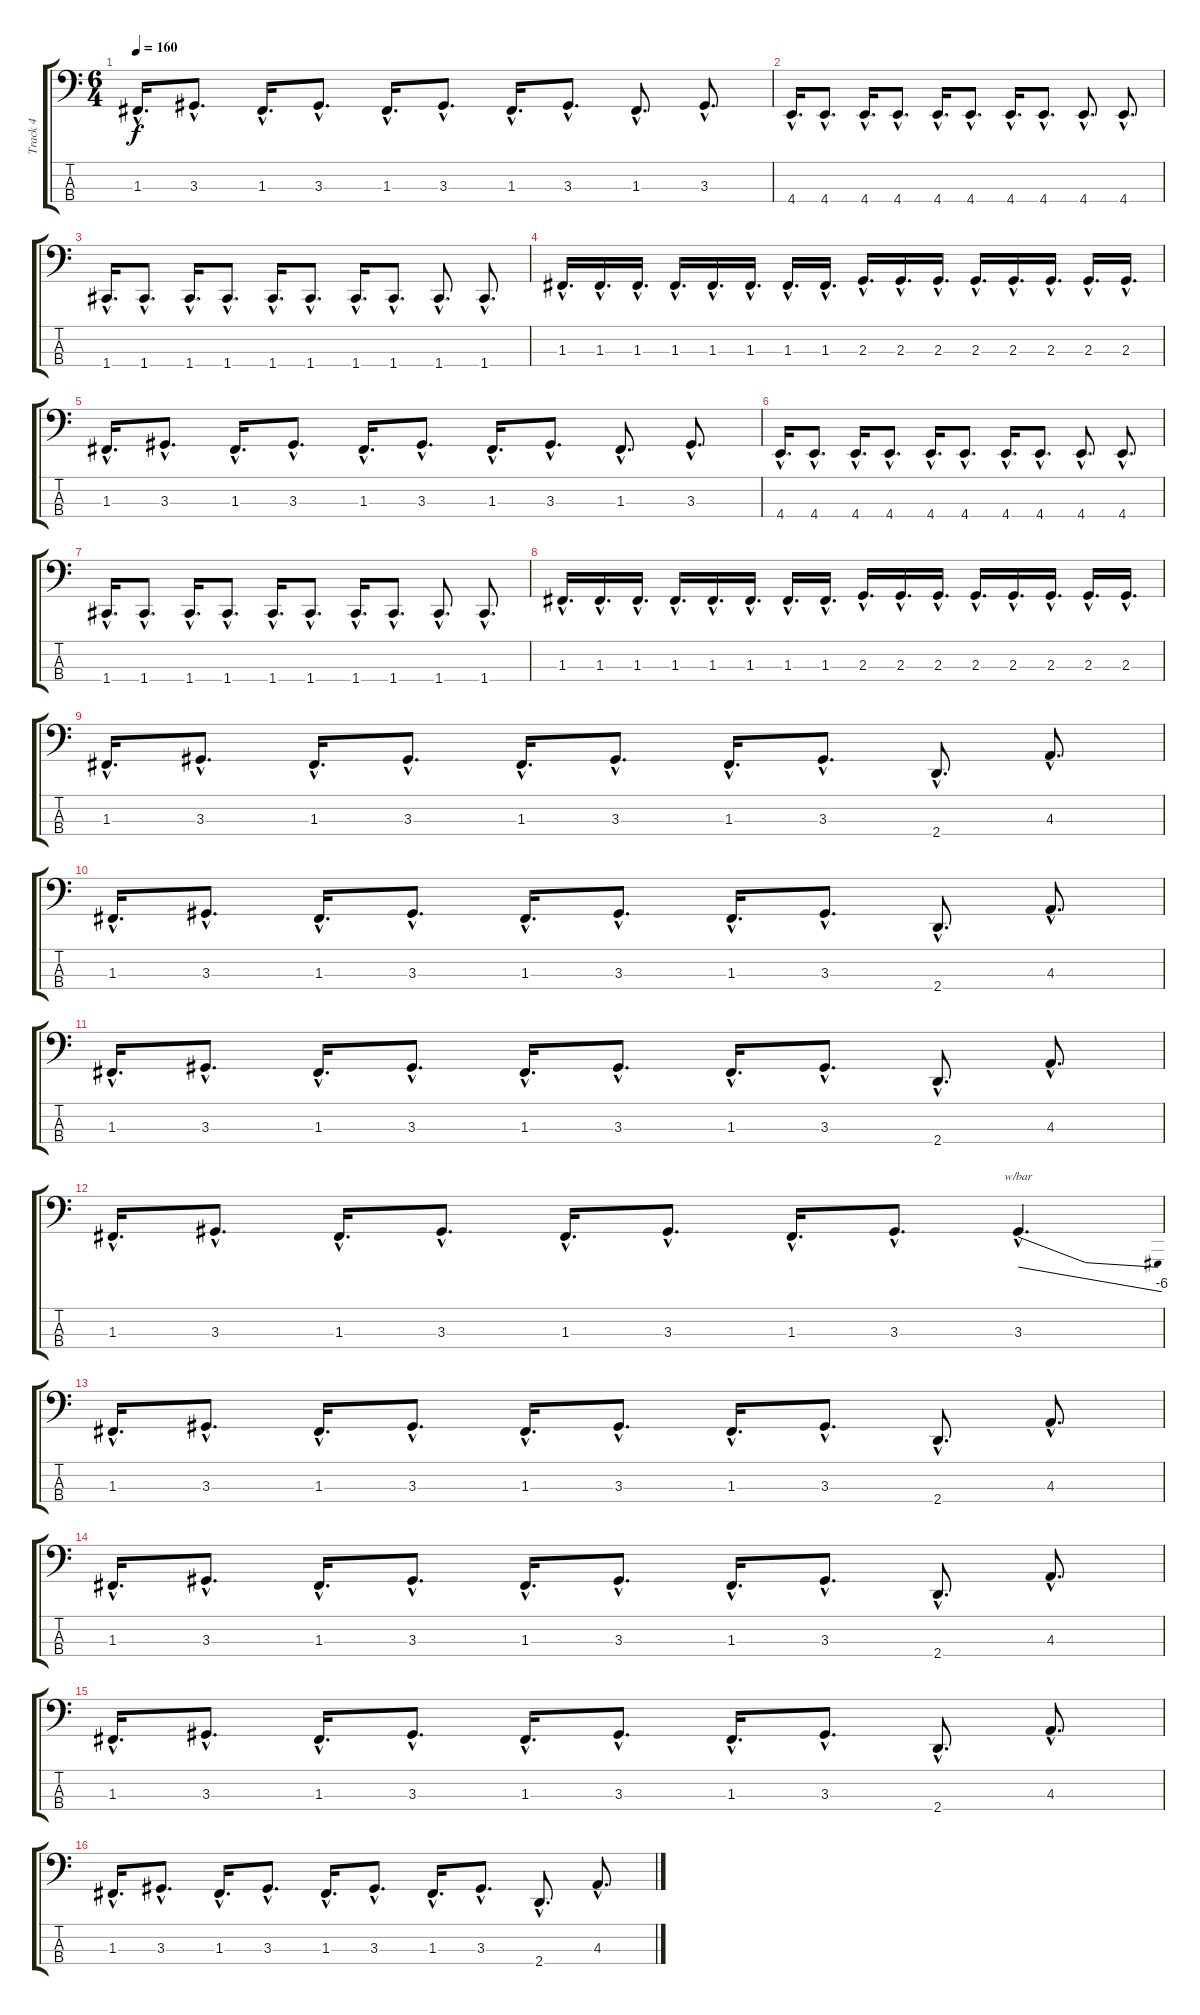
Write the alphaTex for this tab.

\track ("Track 4" "Track 4") {instrument electricbasspick}
\staff {score tabs}
\tuning (Eb2 Bb1 F1 C1) {hide}
\ts (6 4)
\tempo 160
\clef f4
\ks c
1.3{hac}.16{d dy f} 3.3{hac}.8{d} 1.3{hac}.16{d} 3.3{hac}.8{d} 1.3{hac}.16{d} 3.3{hac}.8{d} 1.3{hac}.16{d} 3.3{hac}.8{d} 1.3{hac}.8{d} 3.3{hac}.8{d} |
4.4{hac}.16{d} 4.4{hac}.8{d} 4.4{hac}.16{d} 4.4{hac}.8{d} 4.4{hac}.16{d} 4.4{hac}.8{d} 4.4{hac}.16{d} 4.4{hac}.8{d} 4.4{hac}.8{d} 4.4{hac}.8{d} |
1.4{hac}.16{d} 1.4{hac}.8{d} 1.4{hac}.16{d} 1.4{hac}.8{d} 1.4{hac}.16{d} 1.4{hac}.8{d} 1.4{hac}.16{d} 1.4{hac}.8{d} 1.4{hac}.8{d} 1.4{hac}.8{d} |
1.3{hac}.16{d} 1.3{hac}.16{d} 1.3{hac}.16{d} 1.3{hac}.16{d} 1.3{hac}.16{d} 1.3{hac}.16{d} 1.3{hac}.16{d} 1.3{hac}.16{d} 2.3{hac}.16{d} 2.3{hac}.16{d} 2.3{hac}.16{d} 2.3{hac}.16{d} 2.3{hac}.16{d} 2.3{hac}.16{d} 2.3{hac}.16{d} 2.3{hac}.16{d} |
1.3{hac}.16{d} 3.3{hac}.8{d} 1.3{hac}.16{d} 3.3{hac}.8{d} 1.3{hac}.16{d} 3.3{hac}.8{d} 1.3{hac}.16{d} 3.3{hac}.8{d} 1.3{hac}.8{d} 3.3{hac}.8{d} |
4.4{hac}.16{d} 4.4{hac}.8{d} 4.4{hac}.16{d} 4.4{hac}.8{d} 4.4{hac}.16{d} 4.4{hac}.8{d} 4.4{hac}.16{d} 4.4{hac}.8{d} 4.4{hac}.8{d} 4.4{hac}.8{d} |
1.4{hac}.16{d} 1.4{hac}.8{d} 1.4{hac}.16{d} 1.4{hac}.8{d} 1.4{hac}.16{d} 1.4{hac}.8{d} 1.4{hac}.16{d} 1.4{hac}.8{d} 1.4{hac}.8{d} 1.4{hac}.8{d} |
1.3{hac}.16{d} 1.3{hac}.16{d} 1.3{hac}.16{d} 1.3{hac}.16{d} 1.3{hac}.16{d} 1.3{hac}.16{d} 1.3{hac}.16{d} 1.3{hac}.16{d} 2.3{hac}.16{d} 2.3{hac}.16{d} 2.3{hac}.16{d} 2.3{hac}.16{d} 2.3{hac}.16{d} 2.3{hac}.16{d} 2.3{hac}.16{d} 2.3{hac}.16{d} |
1.3{hac}.16{d} 3.3{hac}.8{d} 1.3{hac}.16{d} 3.3{hac}.8{d} 1.3{hac}.16{d} 3.3{hac}.8{d} 1.3{hac}.16{d} 3.3{hac}.8{d} 2.4{hac}.8{d} 4.3{hac}.8{d} |
1.3{hac}.16{d} 3.3{hac}.8{d} 1.3{hac}.16{d} 3.3{hac}.8{d} 1.3{hac}.16{d} 3.3{hac}.8{d} 1.3{hac}.16{d} 3.3{hac}.8{d} 2.4{hac}.8{d} 4.3{hac}.8{d} |
1.3{hac}.16{d} 3.3{hac}.8{d} 1.3{hac}.16{d} 3.3{hac}.8{d} 1.3{hac}.16{d} 3.3{hac}.8{d} 1.3{hac}.16{d} 3.3{hac}.8{d} 2.4{hac}.8{d} 4.3{hac}.8{d} |
1.3{hac}.16{d} 3.3{hac}.8{d} 1.3{hac}.16{d} 3.3{hac}.8{d} 1.3{hac}.16{d} 3.3{hac}.8{d} 1.3{hac}.16{d} 3.3{hac}.8{d} 3.3{hac}.4{d tbe (dive default 0 0 60 -24)} |
1.3{hac}.16{d} 3.3{hac}.8{d} 1.3{hac}.16{d} 3.3{hac}.8{d} 1.3{hac}.16{d} 3.3{hac}.8{d} 1.3{hac}.16{d} 3.3{hac}.8{d} 2.4{hac}.8{d} 4.3{hac}.8{d} |
1.3{hac}.16{d} 3.3{hac}.8{d} 1.3{hac}.16{d} 3.3{hac}.8{d} 1.3{hac}.16{d} 3.3{hac}.8{d} 1.3{hac}.16{d} 3.3{hac}.8{d} 2.4{hac}.8{d} 4.3{hac}.8{d} |
1.3{hac}.16{d} 3.3{hac}.8{d} 1.3{hac}.16{d} 3.3{hac}.8{d} 1.3{hac}.16{d} 3.3{hac}.8{d} 1.3{hac}.16{d} 3.3{hac}.8{d} 2.4{hac}.8{d} 4.3{hac}.8{d} |
1.3{hac}.16{d} 3.3{hac}.8{d} 1.3{hac}.16{d} 3.3{hac}.8{d} 1.3{hac}.16{d} 3.3{hac}.8{d} 1.3{hac}.16{d} 3.3{hac}.8{d} 2.4{hac}.8{d} 4.3{hac}.8{d}
